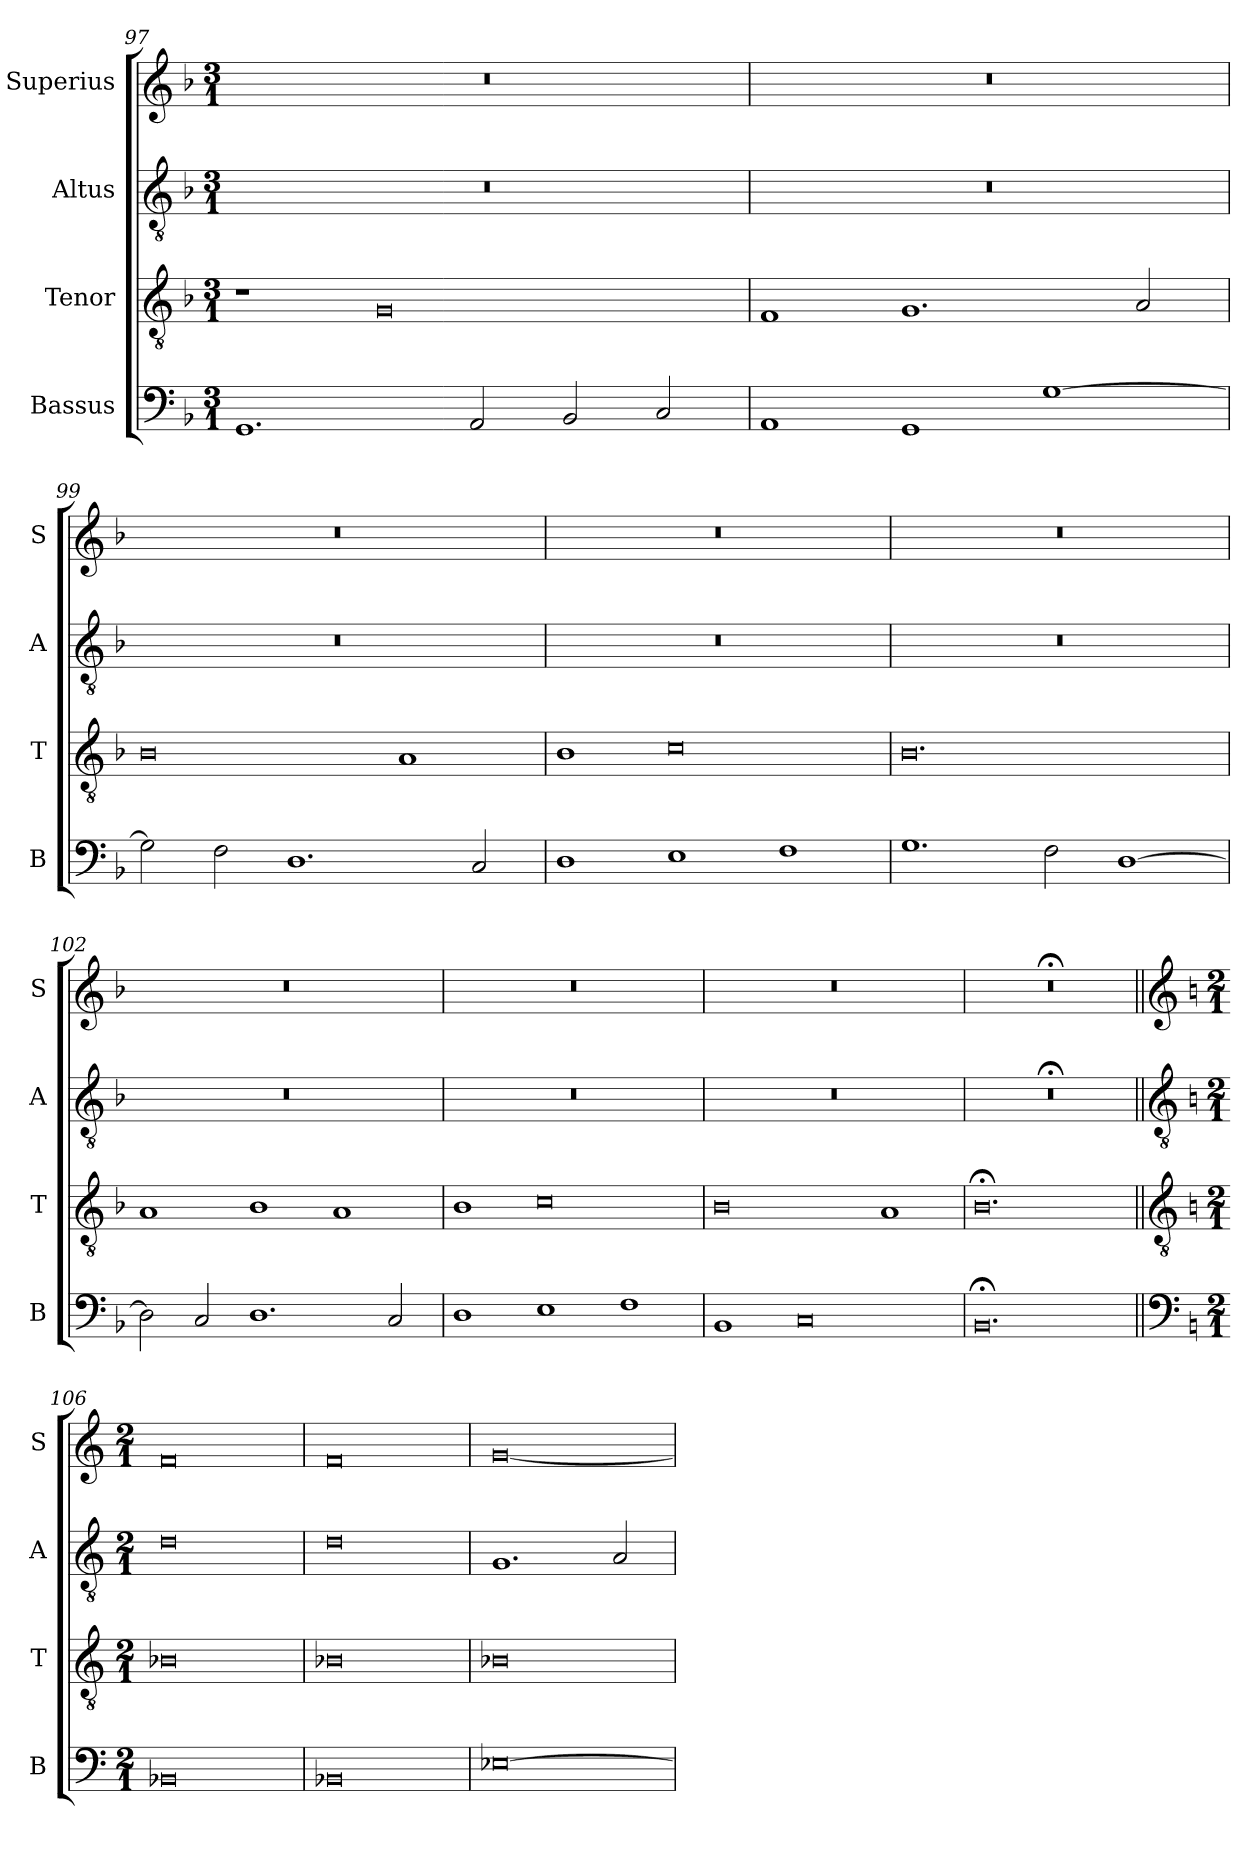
**kern	**kern	**kern	**kern
*part4	*part3	*part2	*part1
*staff4	*staff3	*staff2	*staff1
*I"Bassus	*I"Tenor	*I"Altus	*I"Superius
*I'B	*I'T	*I'A	*I'S
*clefF4	*clefGv2	*clefGv2	*clefG2
*k[b-]	*k[b-]	*k[b-]	*k[b-]
*M3/1	*M3/1	*M3/1	*M3/1
=97	=97	=97	=97
1.GG	1r	0.r	0.r
.	0G	.	.
2AA/	.	.	.
2BB-/	.	.	.
2C/	.	.	.
=98	=98	=98	=98
1AA	1F	0.r	0.r
1GG	1.G	.	.
[1G	.	.	.
.	2A/	.	.
=99	=99	=99	=99
2G\]	0B-	0.r	0.r
2F\	.	.	.
1.D	.	.	.
.	1A	.	.
2C/	.	.	.
=100	=100	=100	=100
1D	1B-	0.r	0.r
1E	0c	.	.
1F	.	.	.
=101	=101	=101	=101
1.G	0.B-	0.r	0.r
2F\	.	.	.
[1D	.	.	.
=102	=102	=102	=102
2D\]	1A	0.r	0.r
2C/	.	.	.
1.D	1B-	.	.
.	1A	.	.
2C/	.	.	.
=103	=103	=103	=103
1D	1B-	0.r	0.r
1E	0c	.	.
1F	.	.	.
=104	=104	=104	=104
1BB-	0B-	0.r	0.r
0C	.	.	.
.	1A	.	.
=105	=105	=105	=105
0.BB-;<	0.B-;<	0.r;<	0.r;<
=106||	=106||	=106||	=106||
*clefF4	*clefGv2	*clefGv2	*clefG2
*k[]	*k[]	*k[]	*k[]
*M2/1	*M2/1	*M2/1	*M2/1
0BB-X	0B-X	0d	0f
=107	=107	=107	=107
0BB-X	0B-X	0d	0f
=108	=108	=108	=108
[0E-X	0B-X	1.G	[0g
.	.	2A/	.
=	=	=	=
*-	*-	*-	*-
